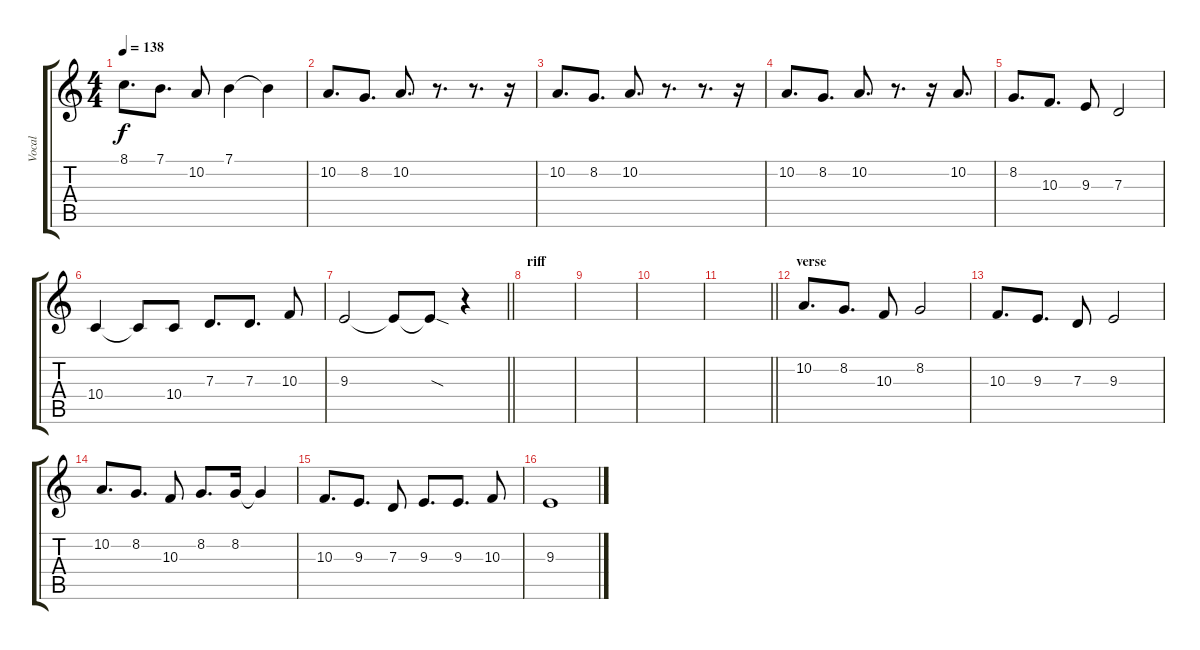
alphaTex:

\track ("Vocal" "Vocal") {instrument drawbarorgan}
\staff {score tabs}
\tuning (E4 B3 G3 D3 A2 E2) {hide}
\ts (4 4)
\tempo 138
\clef g2
\ks c
8.1.8{d dy f} 7.1.8{d} 10.2.8 7.1.4 7.1{t}.4 |
10.2.8{d} 8.2.8{d} 10.2.8{d} r.8{d} r.8{d} r.16 |
10.2.8{d} 8.2.8{d} 10.2.8{d} r.8{d} r.8{d} r.16 |
10.2.8{d} 8.2.8{d} 10.2.8{d} r.8{d} r.16 10.2.8{d} |
8.2.8{d} 10.3.8{d} 9.3.8 7.3.2 |
10.4.4 10.4{t}.8 10.4.8 7.3.8{d} 7.3.8{d} 10.3.8 |
\barLineRight lightlight
9.3.2 9.3{t}.8 9.3{sod t}.8 r.4 |
\section ("" "riff")
|
|
|
\barLineRight lightlight
|
\section ("" "verse")
10.2.8{d} 8.2.8{d} 10.3.8 8.2.2 |
10.3.8{d} 9.3.8{d} 7.3.8 9.3.2 |
10.2.8{d} 8.2.8{d} 10.3.8 8.2.8{d} 8.2.16 8.2{t}.4 |
10.3.8{d} 9.3.8{d} 7.3.8 9.3.8{d} 9.3.8{d} 10.3.8 |
9.3.1
